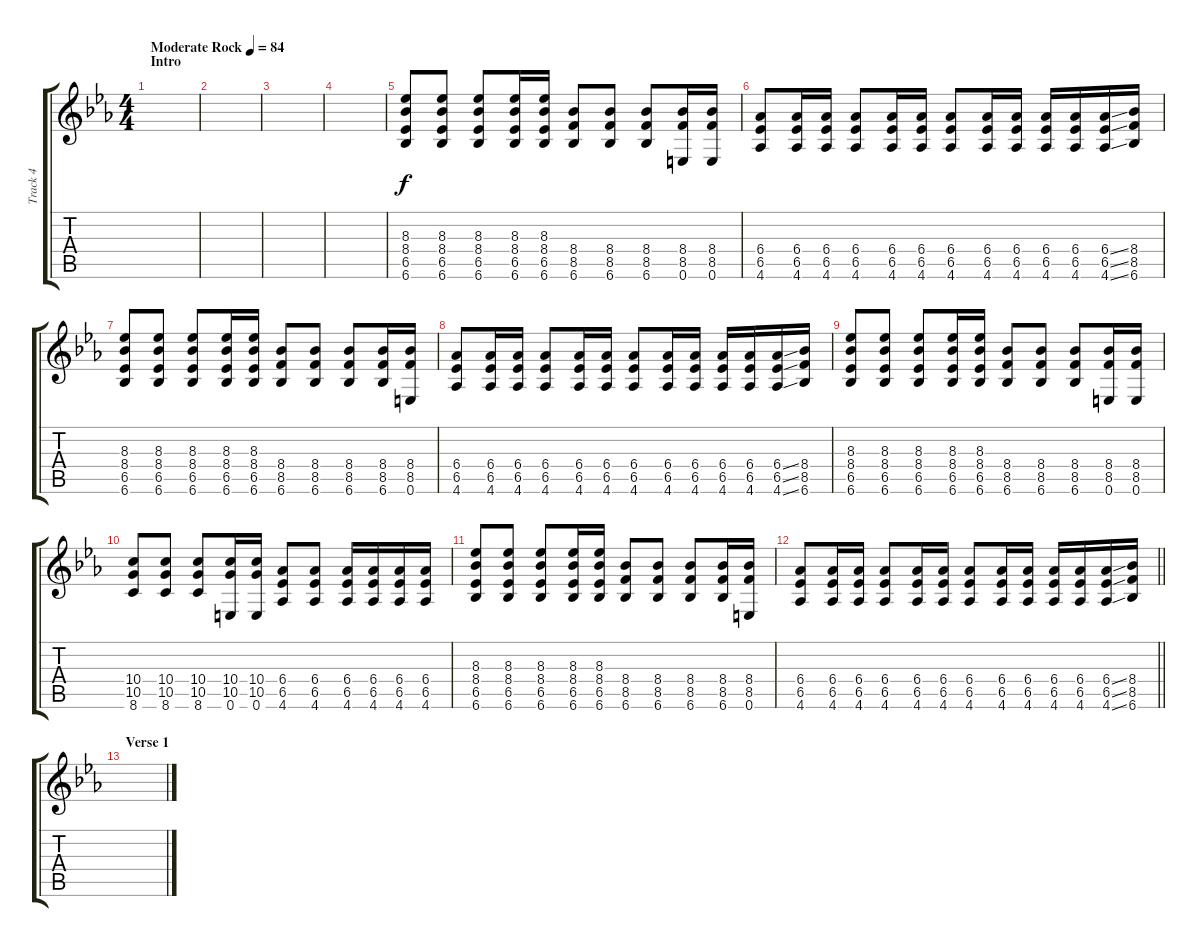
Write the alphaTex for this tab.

\track ("Track 4" "Track 4") {instrument distortionguitar}
\staff {score tabs}
\tuning (E4 B3 G3 D3 A2 E2) {hide}
\ts (4 4)
\section ("" "Intro")
\tempo (84 "Moderate Rock")
\clef g2
\ks eb
|
|
|
|
(8.3 8.4 6.5 6.6).8 (8.3 8.4 6.5 6.6).8 (8.3 8.4 6.5 6.6).8 (8.3 8.4 6.5 6.6).16 (8.3 8.4 6.5 6.6).16 (8.4 8.5 6.6).8 (8.4 8.5 6.6).8 (8.4 8.5 6.6).8 (8.4 8.5 0.6).16 (8.4 8.5 0.6).16 |
(6.4 6.5 4.6).8 (6.4 6.5 4.6).16 (6.4 6.5 4.6).16 (6.4 6.5 4.6).8 (6.4 6.5 4.6).16 (6.4 6.5 4.6).16 (6.4 6.5 4.6).8 (6.4 6.5 4.6).16 (6.4 6.5 4.6).16 (6.4 6.5 4.6).16 (6.4 6.5 4.6).16 (6.4{ss} 6.5{ss} 4.6{ss}).16 (8.4 8.5 6.6).16 |
(8.3 8.4 6.5 6.6).8 (8.3 8.4 6.5 6.6).8 (8.3 8.4 6.5 6.6).8 (8.3 8.4 6.5 6.6).16 (8.3 8.4 6.5 6.6).16 (8.4 8.5 6.6).8 (8.4 8.5 6.6).8 (8.4 8.5 6.6).8 (8.4 8.5 6.6).16 (8.4 8.5 0.6).16 |
(6.4 6.5 4.6).8 (6.4 6.5 4.6).16 (6.4 6.5 4.6).16 (6.4 6.5 4.6).8 (6.4 6.5 4.6).16 (6.4 6.5 4.6).16 (6.4 6.5 4.6).8 (6.4 6.5 4.6).16 (6.4 6.5 4.6).16 (6.4 6.5 4.6).16 (6.4 6.5 4.6).16 (6.4{ss} 6.5{ss} 4.6{ss}).16 (8.4 8.5 6.6).16 |
(8.3 8.4 6.5 6.6).8 (8.3 8.4 6.5 6.6).8 (8.3 8.4 6.5 6.6).8 (8.3 8.4 6.5 6.6).16 (8.3 8.4 6.5 6.6).16 (8.4 8.5 6.6).8 (8.4 8.5 6.6).8 (8.4 8.5 6.6).8 (8.4 8.5 0.6).16 (8.4 8.5 0.6).16 |
(10.4 10.5 8.6).8 (10.4 10.5 8.6).8 (10.4 10.5 8.6).8 (10.4 10.5 0.6).16 (10.4 10.5 0.6).16 (6.4 6.5 4.6).8 (6.4 6.5 4.6).8 (6.4 6.5 4.6).16 (6.4 6.5 4.6).16 (6.4 6.5 4.6).16 (6.4 6.5 4.6).16 |
(8.3 8.4 6.5 6.6).8 (8.3 8.4 6.5 6.6).8 (8.3 8.4 6.5 6.6).8 (8.3 8.4 6.5 6.6).16 (8.3 8.4 6.5 6.6).16 (8.4 8.5 6.6).8 (8.4 8.5 6.6).8 (8.4 8.5 6.6).8 (8.4 8.5 6.6).16 (8.4 8.5 0.6).16 |
\barLineRight lightlight
(6.4 6.5 4.6).8 (6.4 6.5 4.6).16 (6.4 6.5 4.6).16 (6.4 6.5 4.6).8 (6.4 6.5 4.6).16 (6.4 6.5 4.6).16 (6.4 6.5 4.6).8 (6.4 6.5 4.6).16 (6.4 6.5 4.6).16 (6.4 6.5 4.6).16 (6.4 6.5 4.6).16 (6.4{ss} 6.5{ss} 4.6{ss}).16 (8.4 8.5 6.6).16 |
\section ("" "Verse 1")
